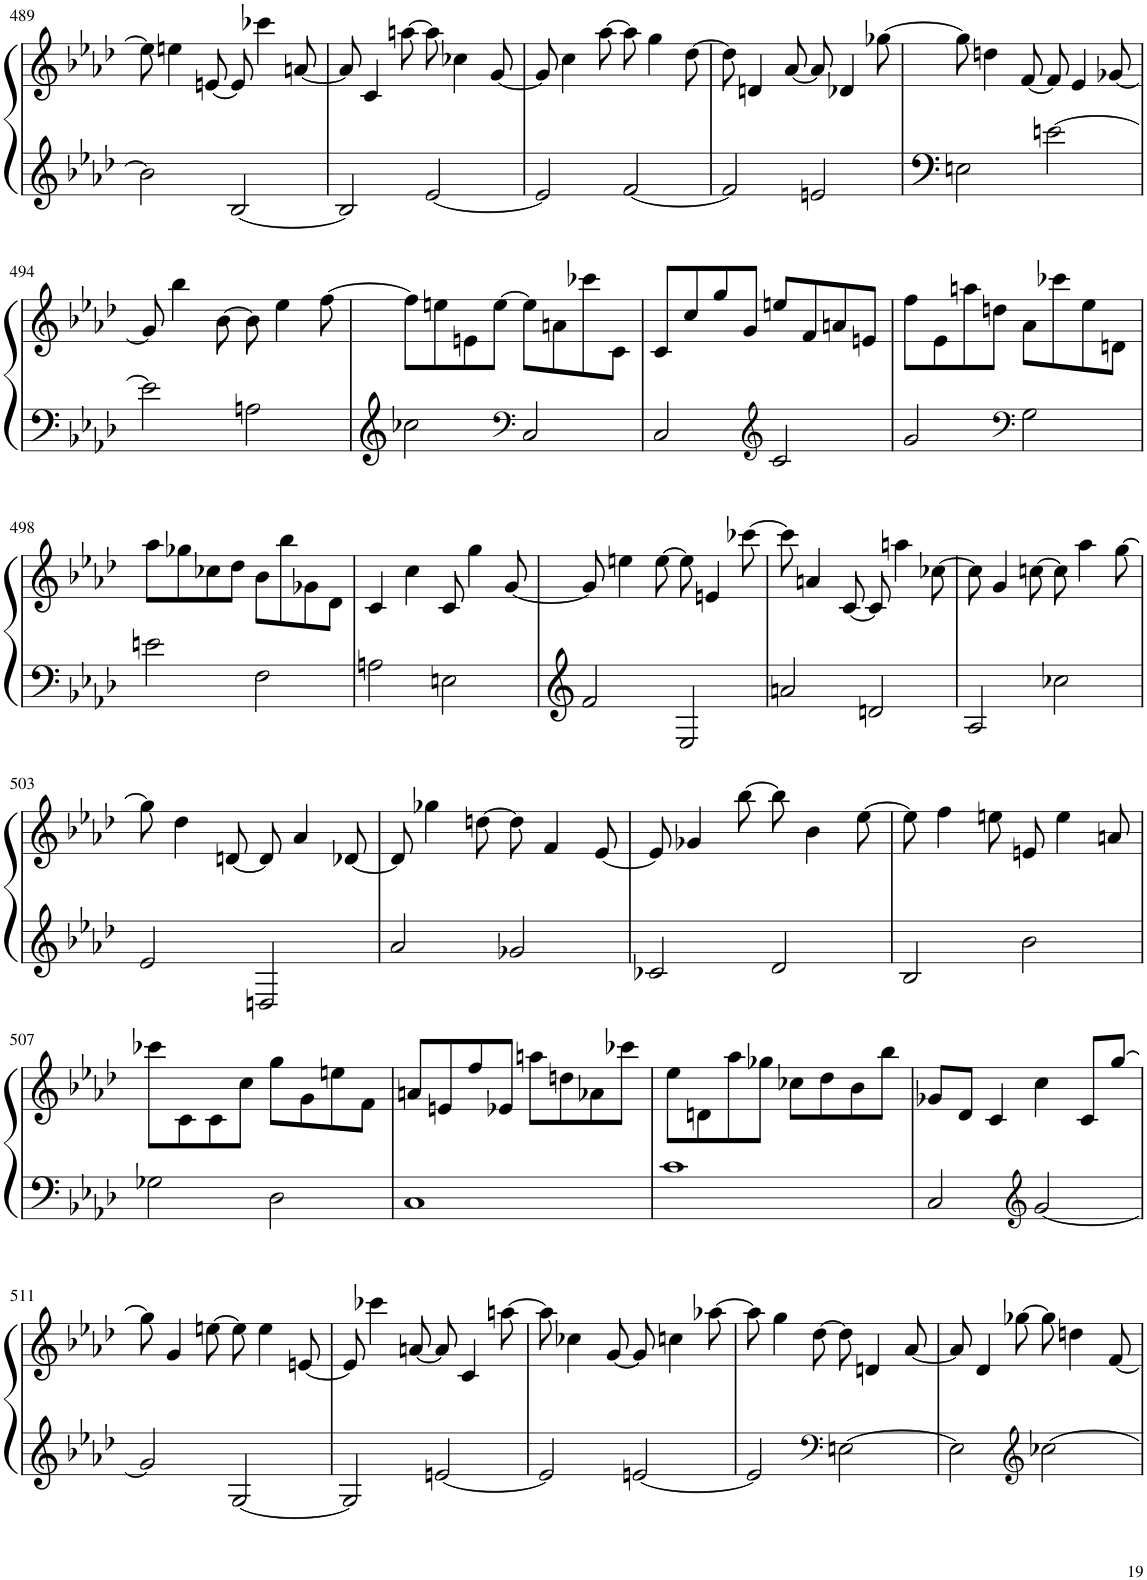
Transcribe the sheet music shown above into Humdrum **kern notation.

**kern	**kern
*part1	*part1
*staff2	*staff1
*I"Klavier	*
*I'Klav.	*
!!LO:PB:g=z
*clefG2	*clefG2
*k[b-e-a-d-]	*k[b-e-a-d-]
*M4/4	*M4/4
=489	=489
2b-\]	8ee\]
.	4een\
.	[8en/
[2B-/	8e/]
.	4ccc-X\
.	[8an/
=490	=490
2B-/]	8a/]
.	4c/
.	[8aan\
[2e-/	8aa\]
.	4cc-X\
.	[8g/
=491	=491
2e-/]	8g/]
.	4cc\
.	[8aa-\
[2f/	8aa-\]
.	4gg\
.	[8dd-\
=492	=492
2f/]	8dd-\]
.	4dn/
.	[8a-/
2en/	8a-/]
.	4d-X/
.	[8gg-X\
=493	=493
2En\	8gg-\]
.	4ddn\
.	[8f/
[2en\	8f/]
.	4e-/
.	[8g-X/
!!LO:LB:g=z
=494	=494
2e\]	8g-/]
.	4bb-\
.	[8b-\
2An\	8b-\]
.	4ee-\
.	[8ff\
=495	=495
2cc-X\	8ff\L]
.	8een\
.	8en\
.	[8ee\J
*clefF4	*
2C/	8ee\L]
.	8an\
.	8ccc-X\
.	8c\J
=496	=496
2C/	8c/L
.	8cc/
.	8gg/
.	8g/J
*clefG2	*
2c/	8een/L
.	8f/
.	8an/
.	8en/J
=497	=497
2g/	8ff\L
.	8e-\
.	8aan\
.	8ddn\J
*clefF4	*
2G\	8a-\L
.	8ccc-X\
.	8ee-\
.	8dn\J
!!LO:LB:g=z
=498	=498
2en\	8aa-\L
.	8gg-X\
.	8cc-X\
.	8dd-\J
2F\	8b-\L
.	8bb-\
.	8g-X\
.	8d-\J
=499	=499
2An\	4c/
.	4cc\
2En\	8c/
.	4gg\
.	[8g/
=500	=500
2f/	8g/]
.	4een\
.	[8ee\
2E-/	8ee\]
.	4en/
.	[8ccc-X\
=501	=501
2an/	8ccc-\]
.	4an/
.	[8c/
2dn/	8c/]
.	4aan\
.	[8cc-X\
=502	=502
2A-/	8cc-\]
.	4g/
.	[8ccn\
2cc-X\	8cc\]
.	4aa-\
.	[8gg\
!!LO:LB:g=z
=503	=503
2e-/	8gg\]
.	4dd-\
.	[8dn/
2Dn/	8d/]
.	4a-/
.	[8d-X/
=504	=504
2a-/	8d-/]
.	4gg-X\
.	[8ddn\
2g-X/	8dd\]
.	4f/
.	[8e-/
=505	=505
2c-X/	8e-/]
.	4g-X/
.	[8bb-\
2d-/	8bb-\]
.	4b-\
.	[8ee-\
=506	=506
2B-/	8ee-\]
.	4ff\
.	8een\
2b-\	8en/
.	4ee\
.	8an/
!!LO:LB:g=z
=507	=507
2G-X\	8ccc-X\L
.	8c\
.	8c\
.	8cc\J
2D-\	8gg\L
.	8g\
.	8een\
.	8f\J
=508	=508
1C	8an/L
.	8en/
.	8ff/
.	8e-X/J
.	8aan\L
.	8ddn\
.	8a-X\
.	8ccc-X\J
=509	=509
1c	8ee-\L
.	8dn\
.	8aa-\
.	8gg-X\J
.	8cc-X\L
.	8dd-\
.	8b-\
.	8bb-\J
=510	=510
2C/	8g-X/L
.	8d-/J
.	4c/
*clefG2	*
[2g/	4cc\
.	8c/L
.	[8gg/J
!!LO:LB:g=z
=511	=511
2g/]	8gg\]
.	4g/
.	[8een\
[2G/	8ee\]
.	4ee\
.	[8en/
=512	=512
2G/]	8e/]
.	4ccc-X\
.	[8an/
[2en/	8a/]
.	4c/
.	[8aan\
=513	=513
2e/]	8aa\]
.	4cc-X\
.	[8g/
[2en/	8g/]
.	4ccn\
.	[8aa-X\
=514	=514
2e/]	8aa-\]
.	4gg\
.	[8dd-\
*clefF4	*
[2En\	8dd-\]
.	4dn/
.	[8a-/
=515	=515
2E\]	8a-/]
.	4d-/
.	[8gg-X\
*clefG2	*
[2cc-X\	8gg-\]
.	4ddn\
.	[8f/
=	=
*-	*-
